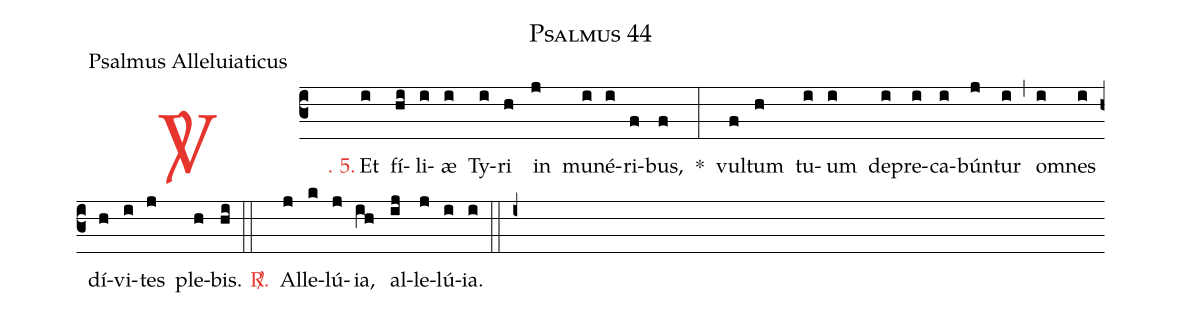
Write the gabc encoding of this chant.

name: Psalmus 44;
office-part: Psalmus Alleluiaticus;
%%
(c3)

<c><sp>V/</sp>. 5.</c>() Et(i) fí(hi)li(i)æ(i) Ty(i)ri(h) in(j) mu(i)né(i)ri(f)bus,(f) *(:) vul(f)tum(h) tu(i)um(i) de(i)pre(i)ca(i)bún(j)tur(i) (,) om(i)nes(i) dí(h)vi(i)tes(j) ple(h)bis.(hi)

(::)

<c><sp>R/</sp>.</c>() Al(j)le(k)lú(j)ia,(ih) al(ij)le(j)lú(i)ia.(i)

(::)

(i+)
